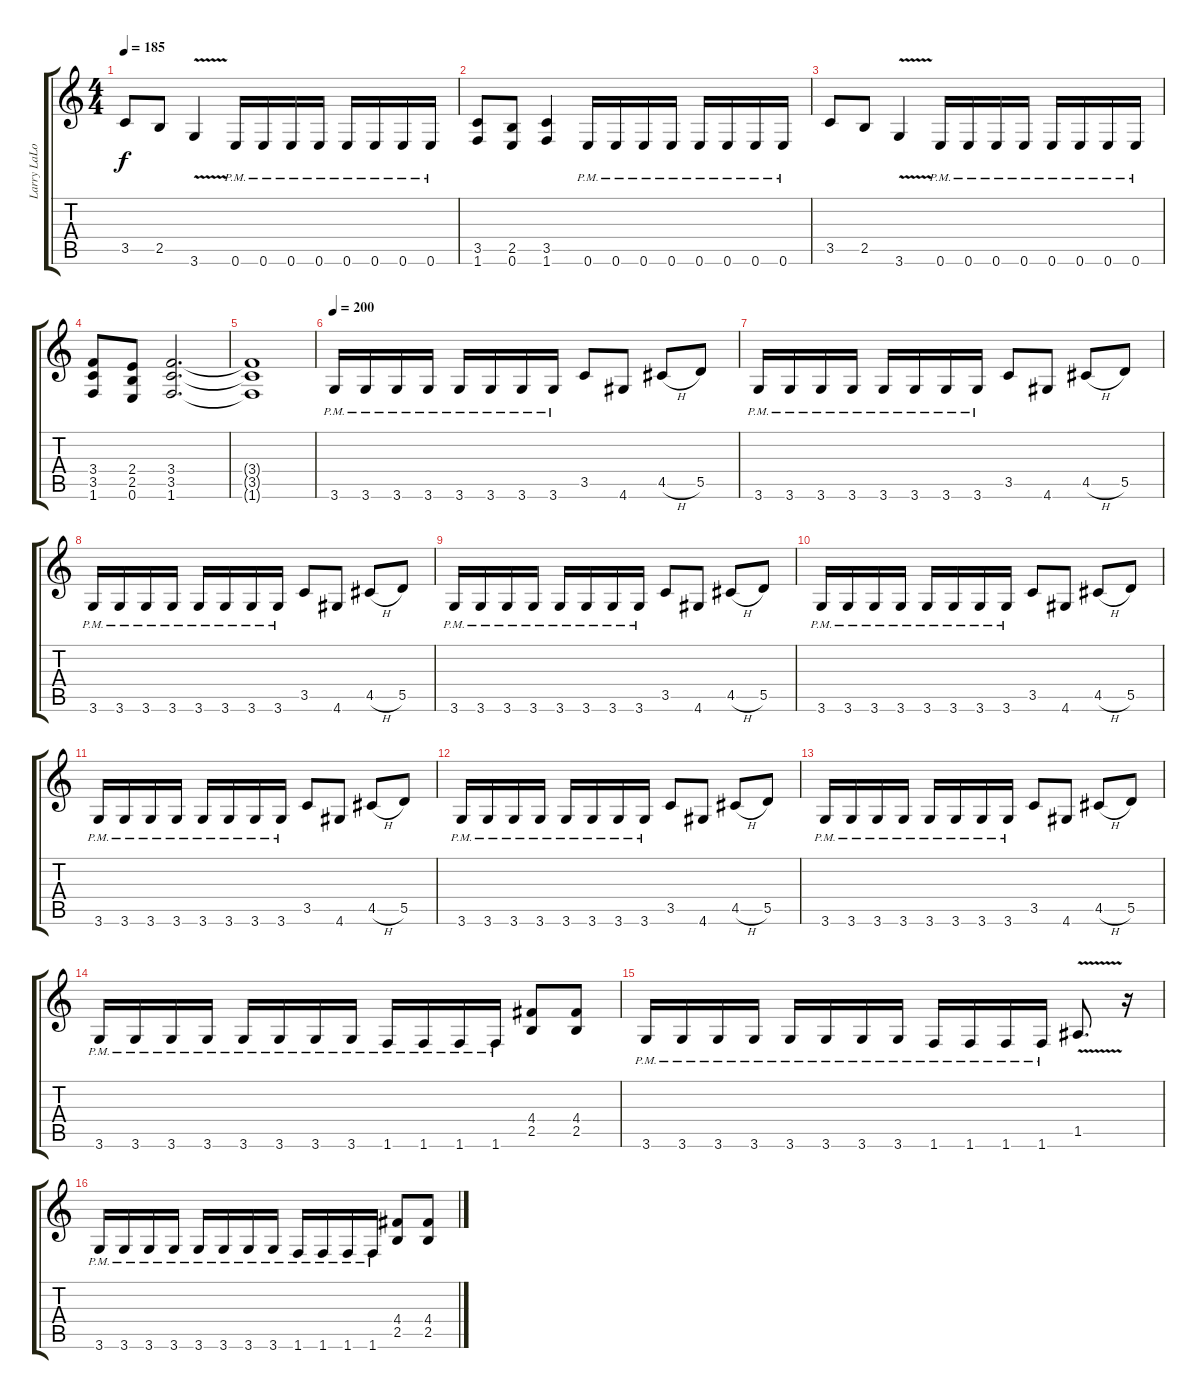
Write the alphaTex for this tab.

\track ("Larry LaLonde" "Larry LaLo") {instrument distortionguitar}
\staff {score tabs}
\tuning (E4 B3 G3 D3 A2 E2) {hide}
\ts (4 4)
\tempo 185
\clef g2
\ks c
3.5.8{dy f} 2.5.8 3.6{v}.4 0.6{pm}.16 0.6{pm}.16 0.6{pm}.16 0.6{pm}.16 0.6{pm}.16 0.6{pm}.16 0.6{pm}.16 0.6{pm}.16 |
(3.5 1.6).8 (2.5 0.6).8 (3.5 1.6).4 0.6{pm}.16 0.6{pm}.16 0.6{pm}.16 0.6{pm}.16 0.6{pm}.16 0.6{pm}.16 0.6{pm}.16 0.6{pm}.16 |
3.5.8 2.5.8 3.6{v}.4 0.6{pm}.16 0.6{pm}.16 0.6{pm}.16 0.6{pm}.16 0.6{pm}.16 0.6{pm}.16 0.6{pm}.16 0.6{pm}.16 |
(3.4 3.5 1.6).8 (2.4 2.5 0.6).8 (3.4 3.5 1.6).2{d} |
(3.4{t} 3.5{t} 1.6{t}).1 |
\tempo 200
3.6{pm}.16 3.6{pm}.16 3.6{pm}.16 3.6{pm}.16 3.6{pm}.16 3.6{pm}.16 3.6{pm}.16 3.6{pm}.16 3.5.8 4.6.8 4.5{h}.8 5.5.8 |
3.6{pm}.16 3.6{pm}.16 3.6{pm}.16 3.6{pm}.16 3.6{pm}.16 3.6{pm}.16 3.6{pm}.16 3.6{pm}.16 3.5.8 4.6.8 4.5{h}.8 5.5.8 |
3.6{pm}.16 3.6{pm}.16 3.6{pm}.16 3.6{pm}.16 3.6{pm}.16 3.6{pm}.16 3.6{pm}.16 3.6{pm}.16 3.5.8 4.6.8 4.5{h}.8 5.5.8 |
3.6{pm}.16 3.6{pm}.16 3.6{pm}.16 3.6{pm}.16 3.6{pm}.16 3.6{pm}.16 3.6{pm}.16 3.6{pm}.16 3.5.8 4.6.8 4.5{h}.8 5.5.8 |
3.6{pm}.16 3.6{pm}.16 3.6{pm}.16 3.6{pm}.16 3.6{pm}.16 3.6{pm}.16 3.6{pm}.16 3.6{pm}.16 3.5.8 4.6.8 4.5{h}.8 5.5.8 |
3.6{pm}.16 3.6{pm}.16 3.6{pm}.16 3.6{pm}.16 3.6{pm}.16 3.6{pm}.16 3.6{pm}.16 3.6{pm}.16 3.5.8 4.6.8 4.5{h}.8 5.5.8 |
3.6{pm}.16 3.6{pm}.16 3.6{pm}.16 3.6{pm}.16 3.6{pm}.16 3.6{pm}.16 3.6{pm}.16 3.6{pm}.16 3.5.8 4.6.8 4.5{h}.8 5.5.8 |
3.6{pm}.16 3.6{pm}.16 3.6{pm}.16 3.6{pm}.16 3.6{pm}.16 3.6{pm}.16 3.6{pm}.16 3.6{pm}.16 3.5.8 4.6.8 4.5{h}.8 5.5.8 |
3.6{pm}.16 3.6{pm}.16 3.6{pm}.16 3.6{pm}.16 3.6{pm}.16 3.6{pm}.16 3.6{pm}.16 3.6{pm}.16 1.6{pm}.16 1.6{pm}.16 1.6{pm}.16 1.6{pm}.16 (4.4 2.5).8 (4.4 2.5).8 |
3.6{pm}.16 3.6{pm}.16 3.6{pm}.16 3.6{pm}.16 3.6{pm}.16 3.6{pm}.16 3.6{pm}.16 3.6{pm}.16 1.6{pm}.16 1.6{pm}.16 1.6{pm}.16 1.6{pm}.16 1.5{v}.8{d} r.16 |
3.6{pm}.16 3.6{pm}.16 3.6{pm}.16 3.6{pm}.16 3.6{pm}.16 3.6{pm}.16 3.6{pm}.16 3.6{pm}.16 1.6{pm}.16 1.6{pm}.16 1.6{pm}.16 1.6{pm}.16 (4.4 2.5).8 (4.4 2.5).8
